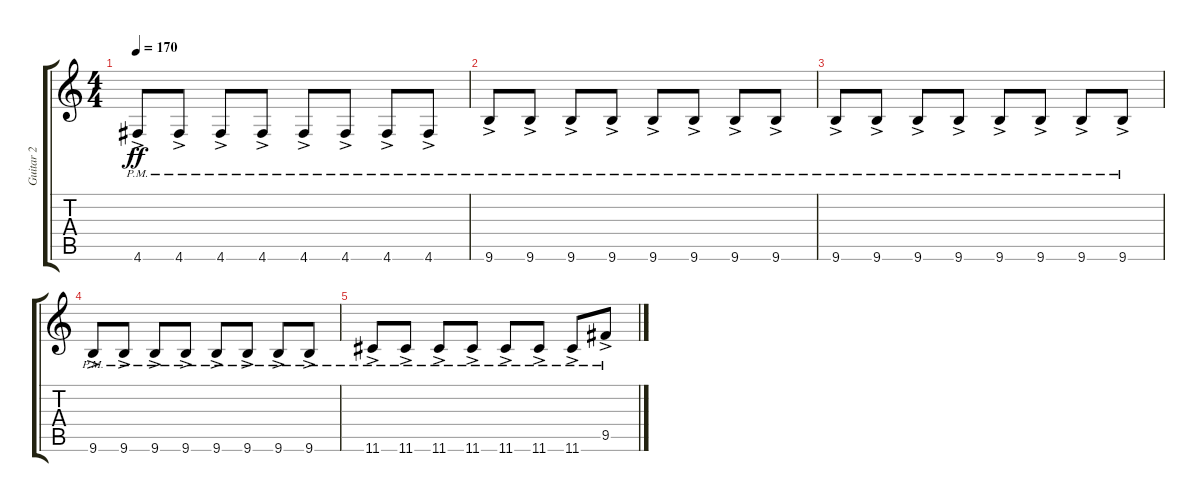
\track ("Guitar 2" "Guitar 2") {instrument distortionguitar}
\staff {score tabs}
\tuning (E4 B3 G3 D3 A2 D2) {hide}
\ts (4 4)
\tempo 170
\clef g2
\ks c
4.6{ac pm}.8{dy ff} 4.6{ac pm}.8 4.6{ac pm}.8 4.6{ac pm}.8 4.6{ac pm}.8 4.6{ac pm}.8 4.6{ac pm}.8 4.6{ac pm}.8 |
9.6{ac pm}.8 9.6{ac pm}.8 9.6{ac pm}.8 9.6{ac pm}.8 9.6{ac pm}.8 9.6{ac pm}.8 9.6{ac pm}.8 9.6{ac pm}.8 |
9.6{ac pm}.8 9.6{ac pm}.8 9.6{ac pm}.8 9.6{ac pm}.8 9.6{ac pm}.8 9.6{ac pm}.8 9.6{ac pm}.8 9.6{ac pm}.8 |
9.6{ac pm}.8 9.6{ac pm}.8 9.6{ac pm}.8 9.6{ac pm}.8 9.6{ac pm}.8 9.6{ac pm}.8 9.6{ac pm}.8 9.6{ac pm}.8 |
11.6{ac pm}.8 11.6{ac pm}.8 11.6{ac pm}.8 11.6{ac pm}.8 11.6{ac pm}.8 11.6{ac pm}.8 11.6{ac pm}.8 9.5{ac pm}.8
